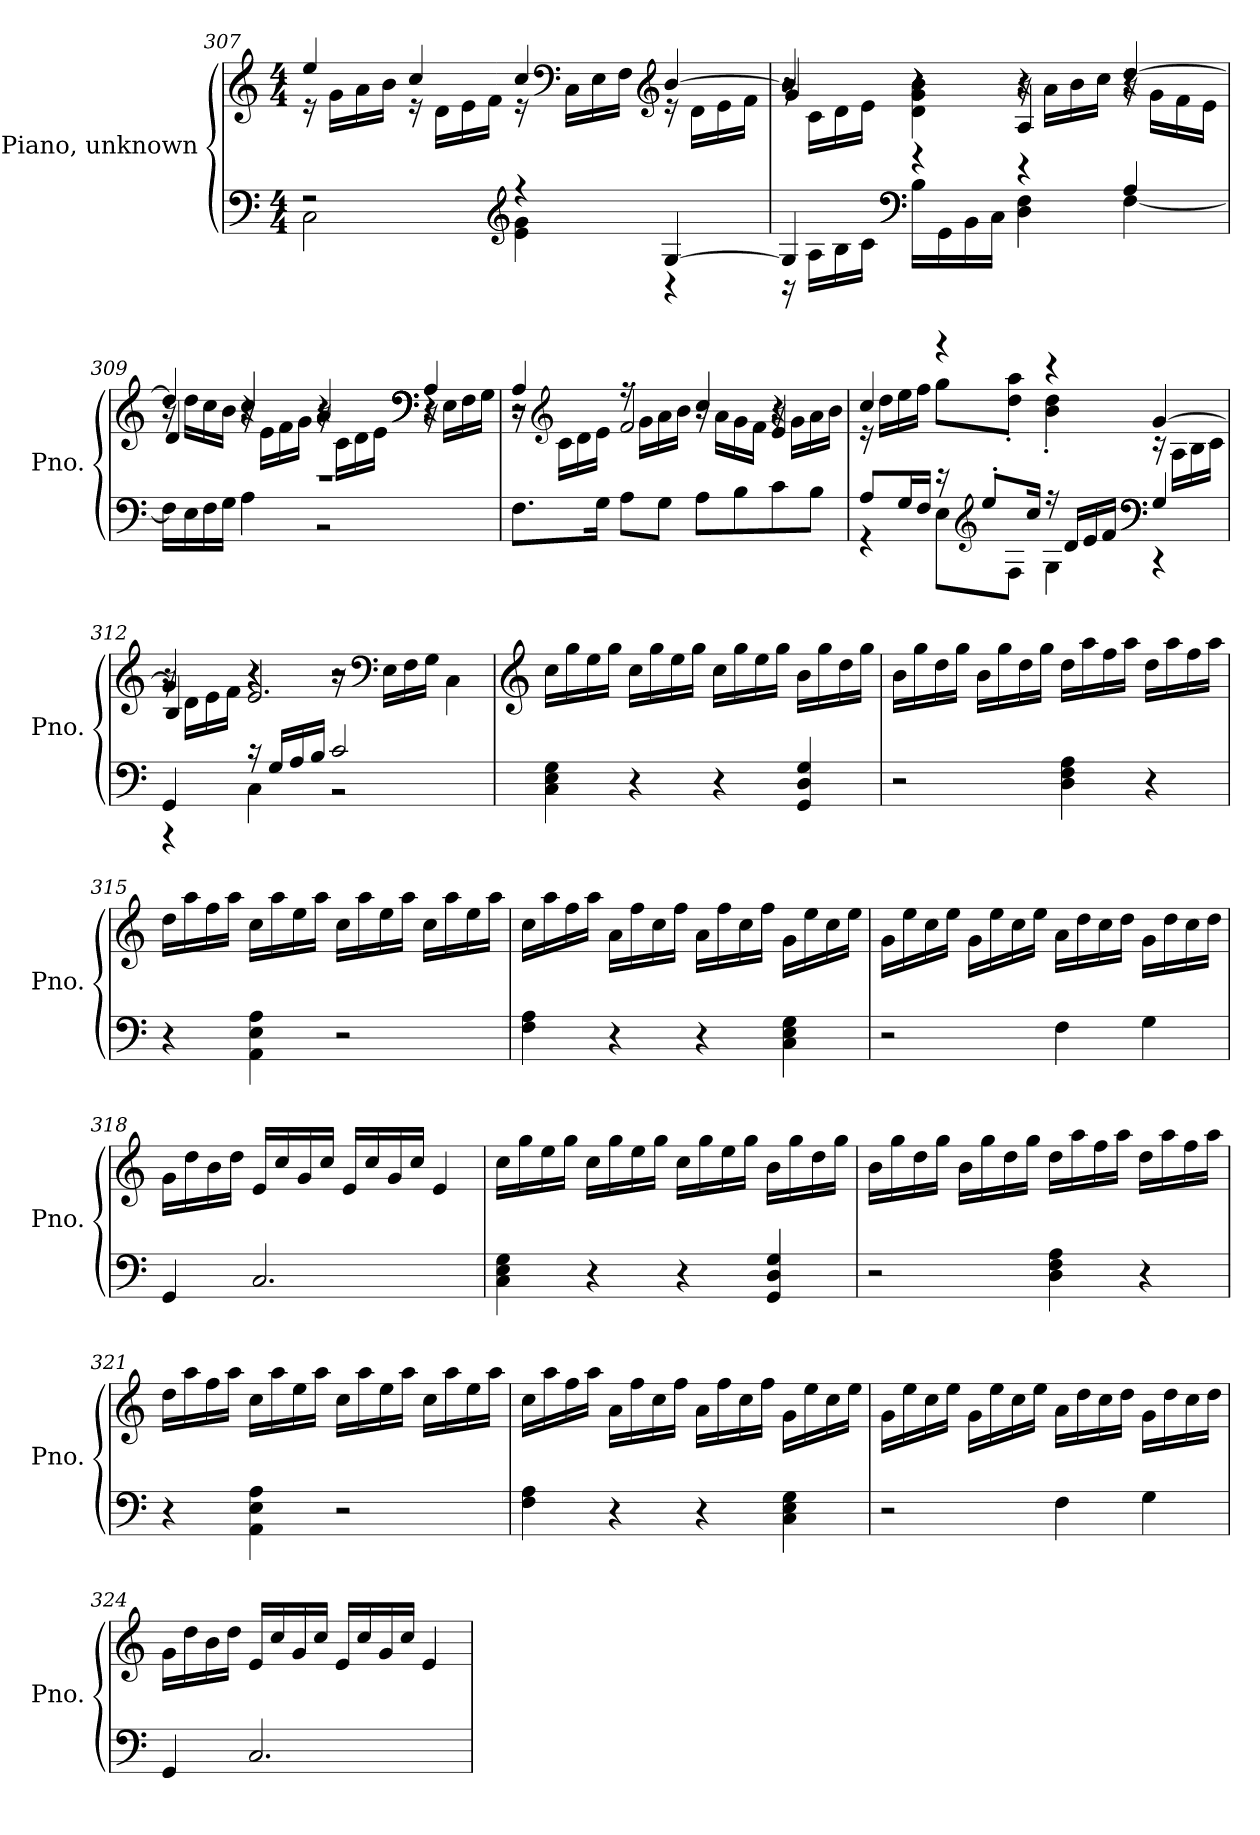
**kern	**kern
*part1	*part1
*staff2	*staff1
*I"Piano, unknown	*
*I'Pno.	*
*clefF4	*clefG2
*k[]	*k[]
*M4/4	*M4/4
=307	=307
*^	*^
2r	2C\	4ee/	16r
.	.	.	16g\LL
.	.	.	16a\
.	.	.	16b\JJ
.	.	4cc/	16r
.	.	.	16d\LL
.	.	.	16e\
.	.	.	16f\JJ
*clefG2	*	*	*
4r	4e\ 4g\	4cc/	16r
*	*	*clefF4	*
.	.	.	16C\LL
.	.	.	16E\
.	.	.	16F\JJ
*	*	*clefG2	*
[4G/	4r	[4b/	16r
.	.	.	16d\LL
.	.	.	16e\
.	.	.	16f\JJ
!!LO:LB:g=z
=308	=308	=308	=308
*	*	*	*^
4G/]	16r	4b/]	16r	4g/
.	16A\LL	.	16c\LL	.
.	16B\	.	16d\	.
.	16c\JJ	.	16e\JJ	.
*clefF4	*	*	*	*
4r	16B\LL	4r	4d\ 4g\ 4b\	4r
.	16GG\	.	.	.
.	16BB\	.	.	.
.	16C\JJ	.	.	.
4r	4D\ 4F\	4r	16r	4A/
.	.	.	16a\LL	.
.	.	.	16b\	.
.	.	.	16cc\JJ	.
4A/	[4F\	[4dd/	16r	4r
.	.	.	16g\LL	.
.	.	.	16f\	.
.	.	.	16e\JJ	.
=309	=309	=309	=309	=309
1r	16F\LL]	4dd/]	16r	4d/
.	16E\	.	16dd\LL	.
.	16F\	.	16cc\	.
.	16G\JJ	.	16b\JJ	.
.	4A\	4cc/	16r	4r
.	.	.	16e\LL	.
.	.	.	16f\	.
.	.	.	16g\JJ	.
.	2r	4a/	16r	4r
.	.	.	16c\LL	.
.	.	.	16d\	.
.	.	.	16e\JJ	.
*	*	*clefF4	*	*
.	.	4r	16r	4A/
.	.	.	16E\LL	.
.	.	.	16F\	.
.	.	.	16G\JJ	.
*v	*v	*	*	*
!!LO:LB:g=z	!!	!!
=310	=310	=310	=310
8.F\L	2r	16r	4A/
*	*clefG2	*	*
.	.	16c\LL	.
.	.	16d\	.
16G\Jk	.	16e\JJ	.
8A\L	.	16r	2f'/
.	.	16g\LL	.
8G\J	.	16a\	.
.	.	16b\JJ	.
8A\L	4cc/	16r	.
.	.	16a\LL	.
8B\	.	16g\	.
.	.	16f\JJ	.
8c\	4r	16r	4e/
.	.	16g\LL	.
8B\J	.	16a\	.
.	.	16b\JJ	.
*	*	*v	*v
=311	=311	=311
*^	*	*
8A/L	4r	4cc/	16r
.	.	.	16dd\LL
16G/L	.	.	16ee\
16F/JJ	.	.	16ff\JJ
16r	8E\L	4r	8gg\L
*clefG2	*	*	*
8ee'/L	.	.	.
.	8F\J	.	8dd\' 8aa\'J
16cc/Jk	.	.	.
16r	4G\	4r	4b\' 4dd\'
16d/LL	.	.	.
16e/	.	.	.
16f/JJ	.	.	.
*clefF4	*	*	*
4G/	4r	[4g/	16r
.	.	.	16A\LL
.	.	.	16B\
.	.	.	16c\JJ
!!LO:LB:g=z
=312	=312	=312	=312
*	*	*	*^
4GG/	4r	4g/]	16r	4B/
.	.	.	16d\LL	.
.	.	.	16e\	.
.	.	.	16f\JJ	.
16r	4C\	2.e/	4r	4r
16G/LL	.	.	.	.
16A/	.	.	.	.
16B/JJ	.	.	.	.
2c/	2r	.	16r	2r
*	*	*clefF4	*	*
.	.	.	16E\LL	.
.	.	.	16F\	.
.	.	.	16G\JJ	.
.	.	.	4C\	.
*v	*v	*	*	*
*	*v	*v	*v
=313	=313
*	*clefG2
4C\ 4E\ 4G\	16cc\LL
.	16gg\
.	16ee\
.	16gg\JJ
4r	16cc\LL
.	16gg\
.	16ee\
.	16gg\JJ
4r	16cc\LL
.	16gg\
.	16ee\
.	16gg\JJ
4GG/ 4D/ 4G/	16b\LL
.	16gg\
.	16dd\
.	16gg\JJ
!!LO:LB:g=z
=314	=314
2r	16b\LL
.	16gg\
.	16dd\
.	16gg\JJ
.	16b\LL
.	16gg\
.	16dd\
.	16gg\JJ
4D\ 4F\ 4A\	16dd\LL
.	16aa\
.	16ff\
.	16aa\JJ
4r	16dd\LL
.	16aa\
.	16ff\
.	16aa\JJ
=315	=315
4r	16dd\LL
.	16aa\
.	16ff\
.	16aa\JJ
4AA\ 4E\ 4A\	16cc\LL
.	16aa\
.	16ee\
.	16aa\JJ
2r	16cc\LL
.	16aa\
.	16ee\
.	16aa\JJ
.	16cc\LL
.	16aa\
.	16ee\
.	16aa\JJ
=316	=316
4F\ 4A\	16cc\LL
.	16aa\
.	16ff\
.	16aa\JJ
4r	16a\LL
.	16ff\
.	16cc\
.	16ff\JJ
4r	16a\LL
.	16ff\
.	16cc\
.	16ff\JJ
4C\ 4E\ 4G\	16g\LL
.	16ee\
.	16cc\
.	16ee\JJ
!!LO:PB:g=z
=317	=317
2r	16g\LL
.	16ee\
.	16cc\
.	16ee\JJ
.	16g\LL
.	16ee\
.	16cc\
.	16ee\JJ
4F\	16a\LL
.	16dd\
.	16cc\
.	16dd\JJ
4G\	16g\LL
.	16dd\
.	16cc\
.	16dd\JJ
=318	=318
4GG/	16g\LL
.	16dd\
.	16b\
.	16dd\JJ
2.C/	16e/LL
.	16cc/
.	16g/
.	16cc/JJ
.	16e/LL
.	16cc/
.	16g/
.	16cc/JJ
.	4e/
=319	=319
4C\ 4E\ 4G\	16cc\LL
.	16gg\
.	16ee\
.	16gg\JJ
4r	16cc\LL
.	16gg\
.	16ee\
.	16gg\JJ
4r	16cc\LL
.	16gg\
.	16ee\
.	16gg\JJ
4GG/ 4D/ 4G/	16b\LL
.	16gg\
.	16dd\
.	16gg\JJ
!!LO:LB:g=z
=320	=320
2r	16b\LL
.	16gg\
.	16dd\
.	16gg\JJ
.	16b\LL
.	16gg\
.	16dd\
.	16gg\JJ
4D\ 4F\ 4A\	16dd\LL
.	16aa\
.	16ff\
.	16aa\JJ
4r	16dd\LL
.	16aa\
.	16ff\
.	16aa\JJ
=321	=321
4r	16dd\LL
.	16aa\
.	16ff\
.	16aa\JJ
4AA\ 4E\ 4A\	16cc\LL
.	16aa\
.	16ee\
.	16aa\JJ
2r	16cc\LL
.	16aa\
.	16ee\
.	16aa\JJ
.	16cc\LL
.	16aa\
.	16ee\
.	16aa\JJ
=322	=322
4F\ 4A\	16cc\LL
.	16aa\
.	16ff\
.	16aa\JJ
4r	16a\LL
.	16ff\
.	16cc\
.	16ff\JJ
4r	16a\LL
.	16ff\
.	16cc\
.	16ff\JJ
4C\ 4E\ 4G\	16g\LL
.	16ee\
.	16cc\
.	16ee\JJ
!!LO:LB:g=z
=323	=323
2r	16g\LL
.	16ee\
.	16cc\
.	16ee\JJ
.	16g\LL
.	16ee\
.	16cc\
.	16ee\JJ
4F\	16a\LL
.	16dd\
.	16cc\
.	16dd\JJ
4G\	16g\LL
.	16dd\
.	16cc\
.	16dd\JJ
=324	=324
4GG/	16g\LL
.	16dd\
.	16b\
.	16dd\JJ
2.C/	16e/LL
.	16cc/
.	16g/
.	16cc/JJ
.	16e/LL
.	16cc/
.	16g/
.	16cc/JJ
.	4e/
=	=
*-	*-
